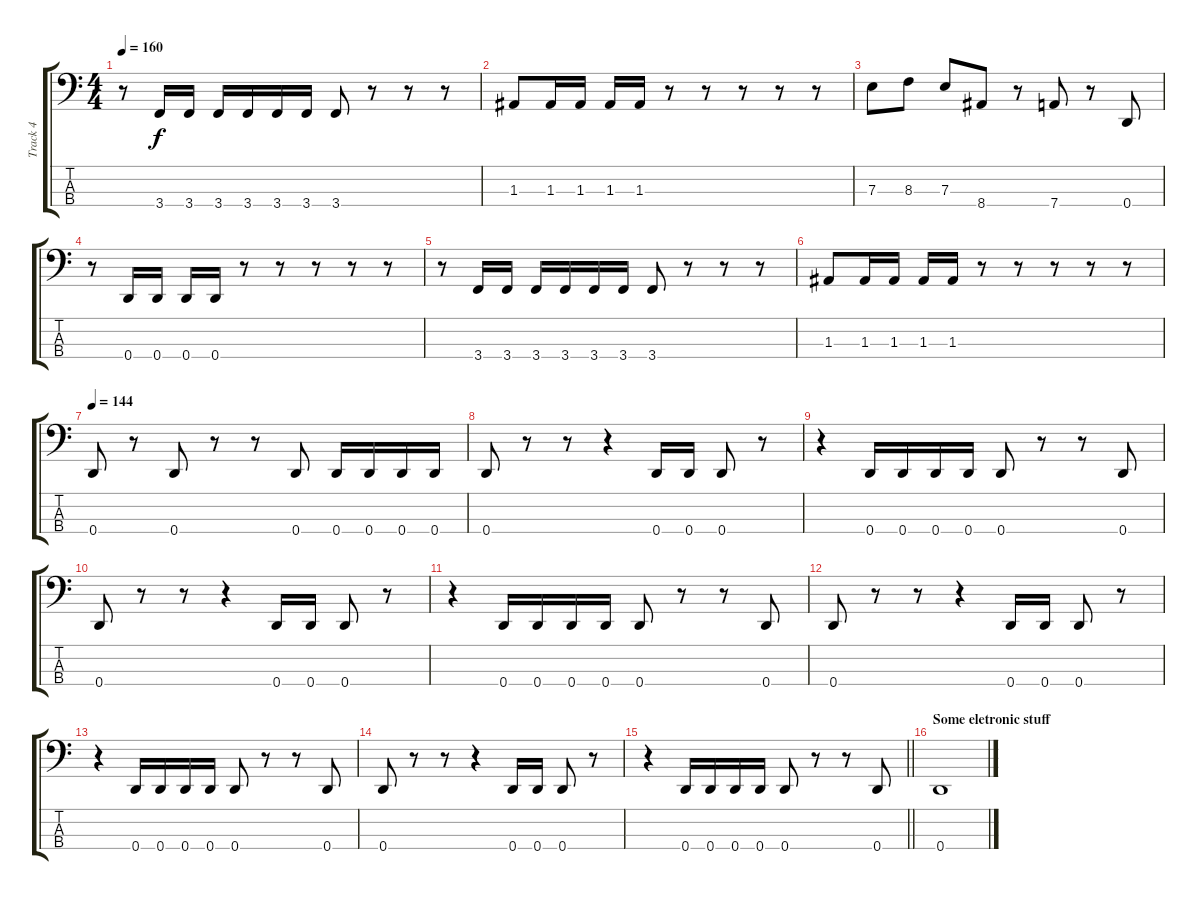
\track ("Track 4" "Track 4") {instrument electricbasspick}
\staff {score tabs}
\tuning (G2 D2 A1 D1) {hide}
\ts (4 4)
\tempo 160
\clef f4
\ks c
r.8{dy f} 3.4.16 3.4.16 3.4.16 3.4.16 3.4.16 3.4.16 3.4.8 r.8 r.8 r.8 |
1.3.8 1.3.16 1.3.16 1.3.16 1.3.16 r.8 r.8 r.8 r.8 r.8 |
7.3.8 8.3.8 7.3.8 8.4.8 r.8 7.4.8 r.8 0.4.8 |
r.8 0.4.16 0.4.16 0.4.16 0.4.16 r.8 r.8 r.8 r.8 r.8 |
r.8 3.4.16 3.4.16 3.4.16 3.4.16 3.4.16 3.4.16 3.4.8 r.8 r.8 r.8 |
1.3.8 1.3.16 1.3.16 1.3.16 1.3.16 r.8 r.8 r.8 r.8 r.8 |
\tempo 144
0.4.8 r.8 0.4.8 r.8 r.8 0.4.8 0.4.16 0.4.16 0.4.16 0.4.16 |
0.4.8 r.8 r.8 r.4 0.4.16 0.4.16 0.4.8 r.8 |
r.4 0.4.16 0.4.16 0.4.16 0.4.16 0.4.8 r.8 r.8 0.4.8 |
0.4.8 r.8 r.8 r.4 0.4.16 0.4.16 0.4.8 r.8 |
r.4 0.4.16 0.4.16 0.4.16 0.4.16 0.4.8 r.8 r.8 0.4.8 |
0.4.8 r.8 r.8 r.4 0.4.16 0.4.16 0.4.8 r.8 |
r.4 0.4.16 0.4.16 0.4.16 0.4.16 0.4.8 r.8 r.8 0.4.8 |
0.4.8 r.8 r.8 r.4 0.4.16 0.4.16 0.4.8 r.8 |
\barLineRight lightlight
r.4 0.4.16 0.4.16 0.4.16 0.4.16 0.4.8 r.8 r.8 0.4.8 |
\section ("" "Some eletronic stuff")
0.4.1
